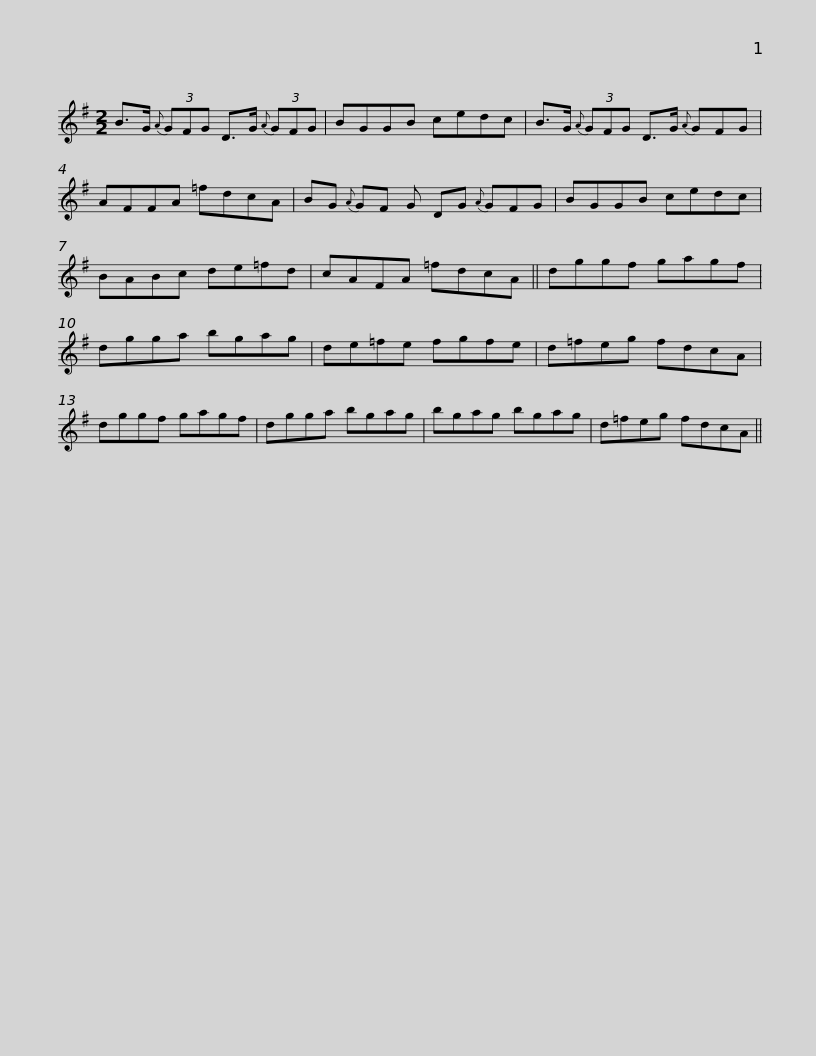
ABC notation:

X:1
L:1/8
M:2/2
I:linebreak $
K:G
V:1 treble
V:1
 B>G{A} (3GFG D>G{A} (3GFG | BGGB cedc | B>G{A} (3GFG D>G{A} GFG | AFFA =fdcA |$ BG{A} GF G DG{A} GFG | %5
 BGGB cedc | BABc de=fd | cAFA =fdcA || dggf gagf |$ dgga bgag | %10
 de=fe fgfe | d=feg fdcA | dggf gagf | dgga bgag |$ bgag bgag | %15
 d=feg fdcA || %16
